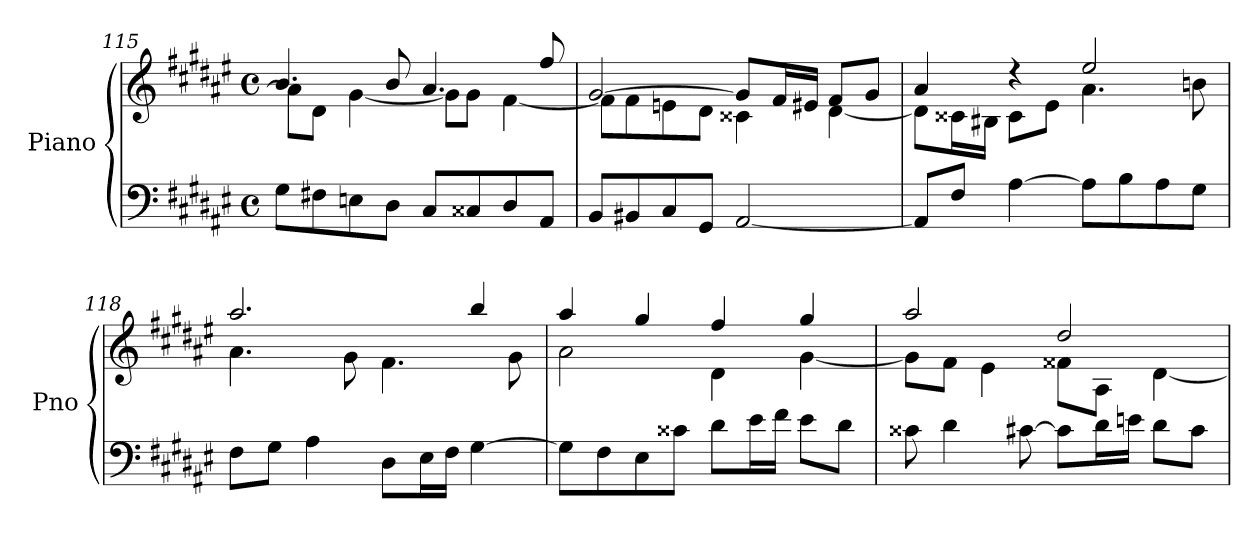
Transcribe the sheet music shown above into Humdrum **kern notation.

**kern	**kern
*part1	*part1
*staff2	*staff1
*I"Piano	*
*I'Pno	*
*clefF4	*clefG2
*k[f#c#g#d#a#e#]	*k[f#c#g#d#a#e#]
*M4/4	*M4/4
*met(c)	*met(c)
=115	=115
*	*^
8G#\L	4.b/	8a#\L]
8F#X\	.	8d#\J
8En\	.	[4g#\
8D#\J	8b/	.
8C#/L	4.a#/	8g#\L]
8C##X/	.	8g#\J
8D#/	.	[4f#\
8AA#/J	8ff#/	.
!!LO:LB:g=z	!!
=116	=116	=116
8BB/L	[2g#/	8f#\L]
8BB#X/	.	8f#\
8C#/	.	8en\
8GG#/J	.	8d#\J
[2AA#/	8g#/L]	4c##X\
.	16f#/L	.
.	16e#X/JJ	.
.	8f#/L	[4d#\
.	8g#/J	.
=117	=117	=117
8AA#/L]	4a#/	8d#\L]
8F#/J	.	16c##X\L
.	.	16B#X\JJ
[4A#\	4r	8c##\L
.	.	8e#\J
8A#\L]	2ee#/	4.a#\
8B\	.	.
8A#\	.	.
8G#\J	.	8bn\
=118	=118	=118
8F#\L	2.aa#/	4.a#\
8G#\J	.	.
4A#\	.	.
.	.	8g#\
8D#\L	.	4.f#\
16E#\L	.	.
16F#\JJ	.	.
[4G#\	4bb/	.
.	.	8g#\
=119	=119	=119
8G#\L]	4aa#/	2a#\
8F#\	.	.
8E#\	4gg#/	.
8c##X\J	.	.
8d#\L	4ff#/	4d#\
16e#\L	.	.
16f#\JJ	.	.
8e#\L	4gg#/	[4g#\
8d#\J	.	.
!!LO:LB:g=z	!!
=120	=120	=120
8c##X\	2aa#/	8g#\L]
4d#\	.	8f#\J
.	.	4e#\
[8c#X\	.	.
8c#\L]	2dd#/	8f##X\L
16d#\L	.	8A#\J
16en\JJ	.	.
8d#\L	.	[4d#\
8c#\J	.	.
*	*v	*v
=	=
*-	*-
